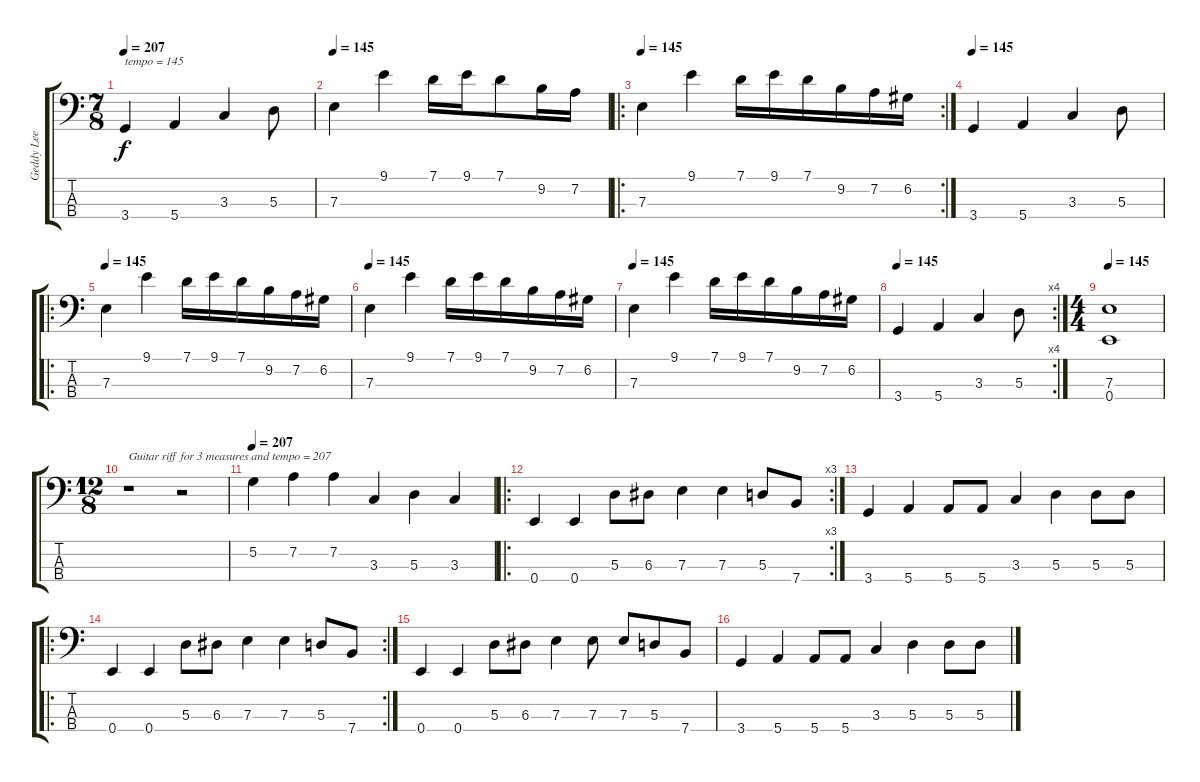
\track ("Geddy Lee - Bass" "Geddy Lee ") {instrument electricbassfinger}
\staff {score tabs}
\tuning (G2 D2 A1 E1) {hide}
\ts (7 8)
\tempo 207
\tempo 145
\tempo 207
\clef f4
\ks c
3.4.4{txt "tempo = 145" dy f instrument electricbassfinger} 5.4.4 3.3.4 5.3.8 |
\tempo 145
7.3.4 9.1.4 7.1.16 9.1.16 7.1.8 9.2.16 7.2.16 |
\ro
\rc 2
\tempo 145
7.3.4 9.1.4 7.1.16 9.1.16 7.1.16 9.2.16 7.2.16 6.2.16 |
\tempo 145
3.4.4 5.4.4 3.3.4 5.3.8 |
\ro
\tempo 145
7.3.4 9.1.4 7.1.16 9.1.16 7.1.16 9.2.16 7.2.16 6.2.16 |
\tempo 145
7.3.4 9.1.4 7.1.16 9.1.16 7.1.16 9.2.16 7.2.16 6.2.16 |
\tempo 145
7.3.4 9.1.4 7.1.16 9.1.16 7.1.16 9.2.16 7.2.16 6.2.16 |
\rc 4
\tempo 145
3.4.4 5.4.4 3.3.4 5.3.8 |
\ts (4 4)
\tempo 145
(7.3 0.4).1 |
\ts (12 8)
r.1{txt "Guitar riff for 3 measures and tempo = 207"} r.2 |
\tempo 207
5.2.4 7.2.4 7.2.4 3.3.4 5.3.4 3.3.4 |
\ro
\rc 3
0.4.4 0.4.4 5.3.8 6.3.8 7.3.4 7.3.4 5.3.8 7.4.8 |
3.4.4 5.4.4 5.4.8 5.4.8 3.3.4 5.3.4 5.3.8 5.3.8 |
\ro
\rc 2
0.4.4 0.4.4 5.3.8 6.3.8 7.3.4 7.3.4 5.3.8 7.4.8 |
0.4.4 0.4.4 5.3.8 6.3.8 7.3.4 7.3.8 7.3.8 5.3.8 7.4.8 |
3.4.4 5.4.4 5.4.8 5.4.8 3.3.4 5.3.4 5.3.8 5.3.8
